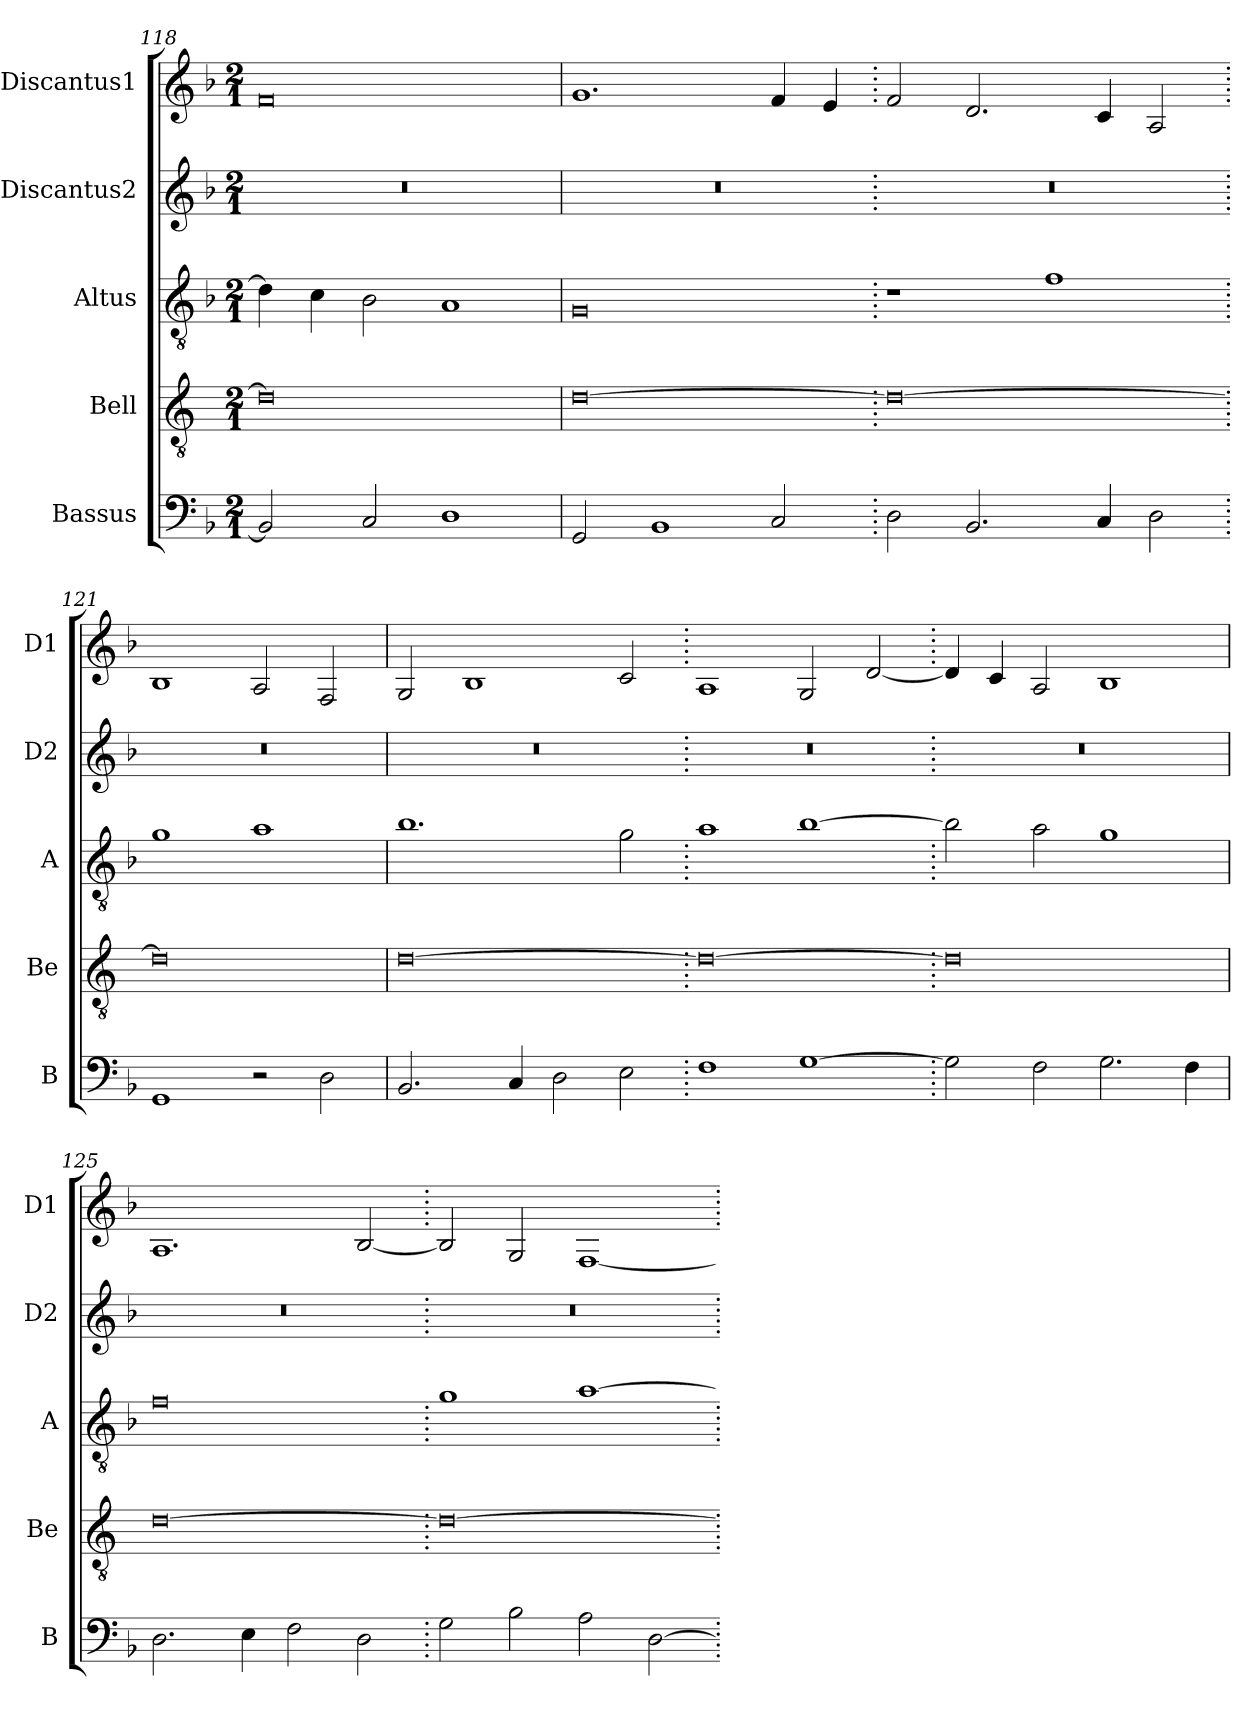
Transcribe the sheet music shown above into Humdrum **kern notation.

**kern	**kern	**kern	**kern	**kern
*part5	*part4	*part3	*part2	*part1
*staff5	*staff4	*staff3	*staff2	*staff1
*I"Bassus	*I"Bell	*I"Altus	*I"Discantus2	*I"Discantus1
*I'B	*I'Be	*I'A	*I'D2	*I'D1
*clefF4	*clefGv2	*clefGv2	*clefG2	*clefG2
*k[b-]	*k[]	*k[b-]	*k[b-]	*k[b-]
*M2/1	*M2/1	*M2/1	*M2/1	*M2/1
=118	=118	=118	=118	=118
2BB-]	0d]	4d]	0r	0f
.	.	4c	.	.
2C	.	2B-	.	.
1D	.	1A	.	.
=119	=119	=119	=119	=119
2GG	[0d	0G	0r	1.g
1BB-	.	.	.	.
2C	.	.	.	4f
.	.	.	.	4e
=120.	=120.	=120.	=120.	=120.
2D	0d_	1r	0r	2f
2.BB-	.	.	.	2.d
.	.	1f	.	.
4C	.	.	.	4c
2D	.	.	.	2A
=121.	=121.	=121.	=121.	=121.
1GG	0d]	1g	0r	1B-
2r	.	1a	.	2A
2D	.	.	.	2F
=122	=122	=122	=122	=122
2.BB-	[0d	1.b-	0r	2G
.	.	.	.	1B-
4C	.	.	.	.
2D	.	.	.	.
2E	.	2g	.	2c
=123.	=123.	=123.	=123.	=123.
1F	0d_	1a	0r	1A
[1G	.	[1b-	.	2G
.	.	.	.	[2d
=124.	=124.	=124.	=124.	=124.
2G]	0d]	2b-]	0r	4d]
.	.	.	.	4c
2F	.	2a	.	2A
2.G	.	1g	.	1B-
4F	.	.	.	.
=125	=125	=125	=125	=125
2.D	[0d	0f	0r	1.A
4E	.	.	.	.
2F	.	.	.	.
2D	.	.	.	[2B-
=126.	=126.	=126.	=126.	=126.
2G	0d_	1g	0r	2B-]
2B-	.	.	.	2G
2A	.	[1a	.	[1F
[2D	.	.	.	.
=.	=.	=.	=.	=.
*-	*-	*-	*-	*-
